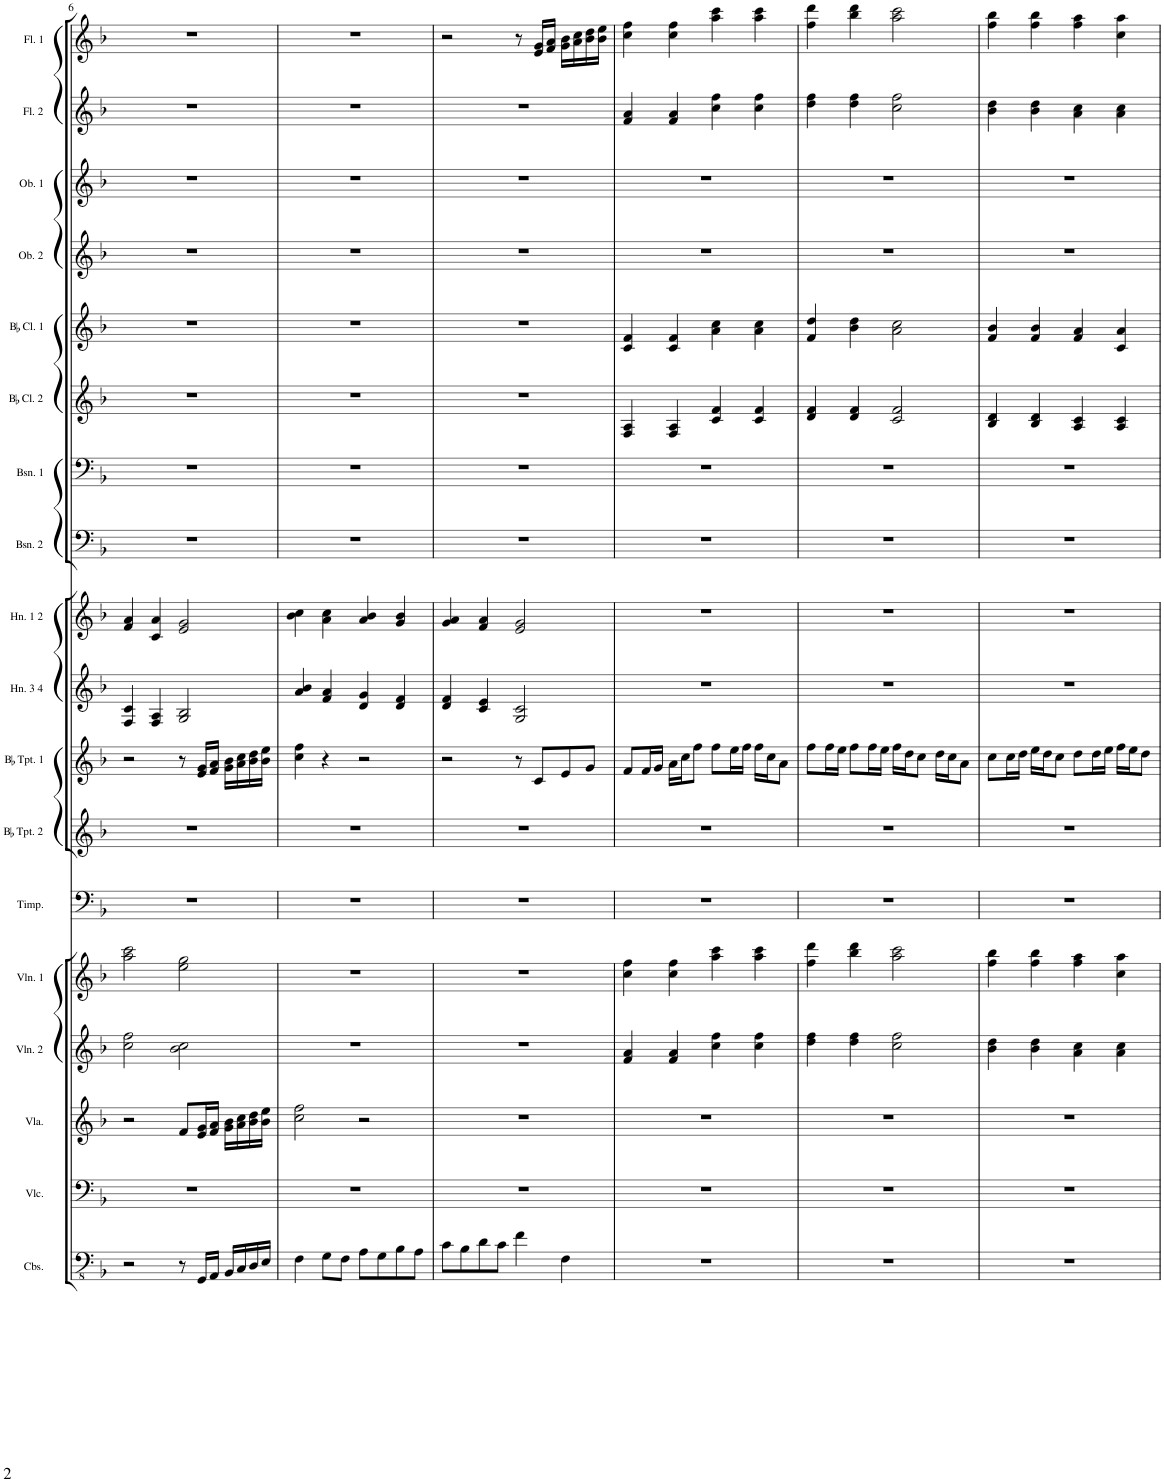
**kern	**kern	**kern	**kern	**kern	**kern	**kern	**kern	**kern	**kern	**kern	**kern	**kern	**kern	**kern	**kern	**kern	**kern
*part18	*part17	*part16	*part15	*part14	*part13	*part12	*part11	*part10	*part9	*part8	*part7	*part6	*part5	*part4	*part3	*part2	*part1
*staff18	*staff17	*staff16	*staff15	*staff14	*staff13	*staff12	*staff11	*staff10	*staff9	*staff8	*staff7	*staff6	*staff5	*staff4	*staff3	*staff2	*staff1
*I"Contrabass	*I"Violoncello	*I"Viola	*I"Violin 2	*I"Violin 1	*I"Timpani	*I"BaccidentalFlat Trumpet 2	*I"BaccidentalFlat Trumpet 1	*I"Horn 3 4	*I"Horn 1 2	*I"Bassoon 2	*I"Bassoon 1	*I"BaccidentalFlat Clarinet 2	*I"BaccidentalFlat Clarinet 1	*I"Oboe 2	*I"Oboe 1	*I"Flute 2	*I"Flute 1
*I'Cbs.	*I'Vlc.	*I'Vla.	*I'Vln. 2	*I'Vln. 1	*I'Timp.	*I'BaccidentalFlat Tpt. 2	*I'BaccidentalFlat Tpt. 1	*I'Hn. 3 4	*I'Hn. 1 2	*I'Bsn. 2	*I'Bsn. 1	*I'BaccidentalFlat Cl. 2	*I'BaccidentalFlat Cl. 1	*I'Ob. 2	*I'Ob. 1	*I'Fl. 2	*I'Fl. 1
!!LO:PB:g=z
*clefFv4	*clefF4	*clefG2	*clefG2	*clefG2	*clefF4	*clefG2	*clefG2	*clefG2	*clefG2	*clefF4	*clefF4	*clefG2	*clefG2	*clefG2	*clefG2	*clefG2	*clefG2
*	*	*	*	*	*	*ITrd1c2	*ITrd1c2	*ITrd4c7	*ITrd4c7	*	*	*ITrd1c2	*ITrd1c2	*	*	*	*
*k[b-]	*k[b-]	*k[b-]	*k[b-]	*k[b-]	*k[b-]	*k[b-]	*k[b-]	*k[b-]	*k[b-]	*k[b-]	*k[b-]	*k[b-]	*k[b-]	*k[b-]	*k[b-]	*k[b-]	*k[b-]
*M4/4	*M4/4	*M4/4	*M4/4	*M4/4	*M4/4	*M4/4	*M4/4	*M4/4	*M4/4	*M4/4	*M4/4	*M4/4	*M4/4	*M4/4	*M4/4	*M4/4	*M4/4
=6	=6	=6	=6	=6	=6	=6	=6	=6	=6	=6	=6	=6	=6	=6	=6	=6	=6
2r	1r	2r	2cc\ 2ff\	2aa\ 2ccc\	1r	1r	2r	4F/ 4c/	4f/ 4a/	1r	1r	1r	1r	1r	1r	1r	1r
.	.	.	.	.	.	.	.	4F/ 4A/	4c/ 4a/	.	.	.	.	.	.	.	.
8r	.	8f/L	2b-\ 2cc\	2ee\ 2gg\	.	.	8r	2G/ 2B-/	2e/ 2g/	.	.	.	.	.	.	.	.
16GGG/LL	.	16e/ 16g/L	.	.	.	.	16e/ 16g/LL	.	.	.	.	.	.	.	.	.	.
16AAA/JJ	.	16f/ 16a/JJ	.	.	.	.	16f/ 16a/JJ	.	.	.	.	.	.	.	.	.	.
16BBB-/LL	.	16g\ 16b-\LL	.	.	.	.	16g\ 16b-\LL	.	.	.	.	.	.	.	.	.	.
16CC/	.	16a\ 16cc\	.	.	.	.	16a\ 16cc\	.	.	.	.	.	.	.	.	.	.
16DD/	.	16b-\ 16dd\	.	.	.	.	16b-\ 16dd\	.	.	.	.	.	.	.	.	.	.
16EE/JJ	.	16b-\ 16ee\JJ	.	.	.	.	16b-\ 16ee\JJ	.	.	.	.	.	.	.	.	.	.
=7	=7	=7	=7	=7	=7	=7	=7	=7	=7	=7	=7	=7	=7	=7	=7	=7	=7
4FF\	1r	2cc\ 2ff\	1r	1r	1r	1r	4cc\ 4ff\	4a/ 4b-/	4b-\ 4cc\	1r	1r	1r	1r	1r	1r	1r	1r
8GG\L	.	.	.	.	.	.	4r	4f/ 4a/	4a\ 4cc\	.	.	.	.	.	.	.	.
8FF\J	.	.	.	.	.	.	.	.	.	.	.	.	.	.	.	.	.
8AA\L	.	2r	.	.	.	.	2r	4d/ 4g/	4a/ 4b-/	.	.	.	.	.	.	.	.
8GG\	.	.	.	.	.	.	.	.	.	.	.	.	.	.	.	.	.
8BB-\	.	.	.	.	.	.	.	4d/ 4f/	4g/ 4b-/	.	.	.	.	.	.	.	.
8AA\J	.	.	.	.	.	.	.	.	.	.	.	.	.	.	.	.	.
=8	=8	=8	=8	=8	=8	=8	=8	=8	=8	=8	=8	=8	=8	=8	=8	=8	=8
8C\L	1r	1r	1r	1r	1r	1r	2r	4d/ 4f/	4g/ 4a/	1r	1r	1r	1r	1r	1r	1r	2r
8BB-\	.	.	.	.	.	.	.	.	.	.	.	.	.	.	.	.	.
8D\	.	.	.	.	.	.	.	4c/ 4e/	4f/ 4a/	.	.	.	.	.	.	.	.
8C\J	.	.	.	.	.	.	.	.	.	.	.	.	.	.	.	.	.
4F\	.	.	.	.	.	.	8r	2G/ 2c/	2e/ 2g/	.	.	.	.	.	.	.	8r
.	.	.	.	.	.	.	8c/L	.	.	.	.	.	.	.	.	.	16e/ 16g/LL
.	.	.	.	.	.	.	.	.	.	.	.	.	.	.	.	.	16f/ 16a/JJ
4FF\	.	.	.	.	.	.	8e/	.	.	.	.	.	.	.	.	.	16g\ 16b-\LL
.	.	.	.	.	.	.	.	.	.	.	.	.	.	.	.	.	16a\ 16cc\
.	.	.	.	.	.	.	8g/J	.	.	.	.	.	.	.	.	.	16b-\ 16dd\
.	.	.	.	.	.	.	.	.	.	.	.	.	.	.	.	.	16b-\ 16ee\JJ
=9	=9	=9	=9	=9	=9	=9	=9	=9	=9	=9	=9	=9	=9	=9	=9	=9	=9
1r	1r	1r	4f/ 4a/	4cc\ 4ff\	1r	1r	8f/L	1r	1r	1r	1r	4F/ 4A/	4c/ 4f/	1r	1r	4f/ 4a/	4cc\ 4ff\
.	.	.	.	.	.	.	16f/L	.	.	.	.	.	.	.	.	.	.
.	.	.	.	.	.	.	16g/JJ	.	.	.	.	.	.	.	.	.	.
.	.	.	4f/ 4a/	4cc\ 4ff\	.	.	16a\LL	.	.	.	.	4F/ 4A/	4c/ 4f/	.	.	4f/ 4a/	4cc\ 4ff\
.	.	.	.	.	.	.	16cc\J	.	.	.	.	.	.	.	.	.	.
.	.	.	.	.	.	.	8ff\J	.	.	.	.	.	.	.	.	.	.
.	.	.	4cc\ 4ff\	4aa\ 4ccc\	.	.	8ff\L	.	.	.	.	4c/ 4f/	4a\ 4cc\	.	.	4cc\ 4ff\	4aa\ 4ccc\
.	.	.	.	.	.	.	16ee\L	.	.	.	.	.	.	.	.	.	.
.	.	.	.	.	.	.	16ff\JJ	.	.	.	.	.	.	.	.	.	.
.	.	.	4cc\ 4ff\	4aa\ 4ccc\	.	.	16ff\LL	.	.	.	.	4c/ 4f/	4a\ 4cc\	.	.	4cc\ 4ff\	4aa\ 4ccc\
.	.	.	.	.	.	.	16cc\J	.	.	.	.	.	.	.	.	.	.
.	.	.	.	.	.	.	8a\J	.	.	.	.	.	.	.	.	.	.
=10	=10	=10	=10	=10	=10	=10	=10	=10	=10	=10	=10	=10	=10	=10	=10	=10	=10
1r	1r	1r	4dd\ 4ff\	4ff\ 4ddd\	1r	1r	8ff\L	1r	1r	1r	1r	4d/ 4f/	4f/ 4dd/	1r	1r	4dd\ 4ff\	4ff\ 4ddd\
.	.	.	.	.	.	.	16ff\L	.	.	.	.	.	.	.	.	.	.
.	.	.	.	.	.	.	16ee\JJ	.	.	.	.	.	.	.	.	.	.
.	.	.	4dd\ 4ff\	4bb-\ 4ddd\	.	.	8ff\L	.	.	.	.	4d/ 4f/	4b-\ 4dd\	.	.	4dd\ 4ff\	4bb-\ 4ddd\
.	.	.	.	.	.	.	16ff\L	.	.	.	.	.	.	.	.	.	.
.	.	.	.	.	.	.	16ee\JJ	.	.	.	.	.	.	.	.	.	.
.	.	.	2cc\ 2ff\	2aa\ 2ccc\	.	.	16ff\LL	.	.	.	.	2c/ 2f/	2a\ 2cc\	.	.	2cc\ 2ff\	2aa\ 2ccc\
.	.	.	.	.	.	.	16dd\J	.	.	.	.	.	.	.	.	.	.
.	.	.	.	.	.	.	8cc\J	.	.	.	.	.	.	.	.	.	.
.	.	.	.	.	.	.	16dd\LL	.	.	.	.	.	.	.	.	.	.
.	.	.	.	.	.	.	16cc\J	.	.	.	.	.	.	.	.	.	.
.	.	.	.	.	.	.	8a\J	.	.	.	.	.	.	.	.	.	.
=11	=11	=11	=11	=11	=11	=11	=11	=11	=11	=11	=11	=11	=11	=11	=11	=11	=11
1r	1r	1r	4b-\ 4dd\	4ff\ 4bb-\	1r	1r	8cc\L	1r	1r	1r	1r	4B-/ 4d/	4f/ 4b-/	1r	1r	4b-\ 4dd\	4ff\ 4bb-\
.	.	.	.	.	.	.	16cc\L	.	.	.	.	.	.	.	.	.	.
.	.	.	.	.	.	.	16dd\JJ	.	.	.	.	.	.	.	.	.	.
.	.	.	4b-\ 4dd\	4ff\ 4bb-\	.	.	16ee\LL	.	.	.	.	4B-/ 4d/	4f/ 4b-/	.	.	4b-\ 4dd\	4ff\ 4bb-\
.	.	.	.	.	.	.	16dd\J	.	.	.	.	.	.	.	.	.	.
.	.	.	.	.	.	.	8cc\J	.	.	.	.	.	.	.	.	.	.
.	.	.	4a\ 4cc\	4ff\ 4aa\	.	.	8dd\L	.	.	.	.	4A/ 4c/	4f/ 4a/	.	.	4a\ 4cc\	4ff\ 4aa\
.	.	.	.	.	.	.	16dd\L	.	.	.	.	.	.	.	.	.	.
.	.	.	.	.	.	.	16ee\JJ	.	.	.	.	.	.	.	.	.	.
.	.	.	4a\ 4cc\	4cc\ 4aa\	.	.	16ff\LL	.	.	.	.	4A/ 4c/	4c/ 4a/	.	.	4a\ 4cc\	4cc\ 4aa\
.	.	.	.	.	.	.	16ee\J	.	.	.	.	.	.	.	.	.	.
.	.	.	.	.	.	.	8dd\J	.	.	.	.	.	.	.	.	.	.
=	=	=	=	=	=	=	=	=	=	=	=	=	=	=	=	=	=
*-	*-	*-	*-	*-	*-	*-	*-	*-	*-	*-	*-	*-	*-	*-	*-	*-	*-
